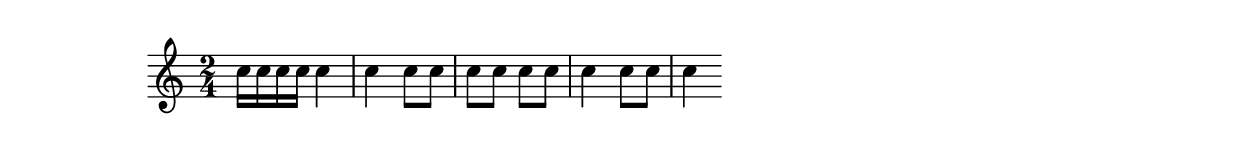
#(ly:set-option 'old-relative)
\version "1.9.1"
\header {
    
texidoc = "Notes that are shorter than the common shortest note, Get a
space (i.e. without the space needed for the note) proportional to
their duration. So 16th notes get 1/2 of the space of an eigth note.
The total distance for a 16th is (including note head) is 3/4 of the
eighth note. "

}

\score { \notes \relative c''
{
    \time 2/4 
    c16 c c c c4 c4
    c8 c8 c8 c8
    c8 c8 c4
    c8 c8 c4

}

	 \paper { raggedright = ##t}
}

